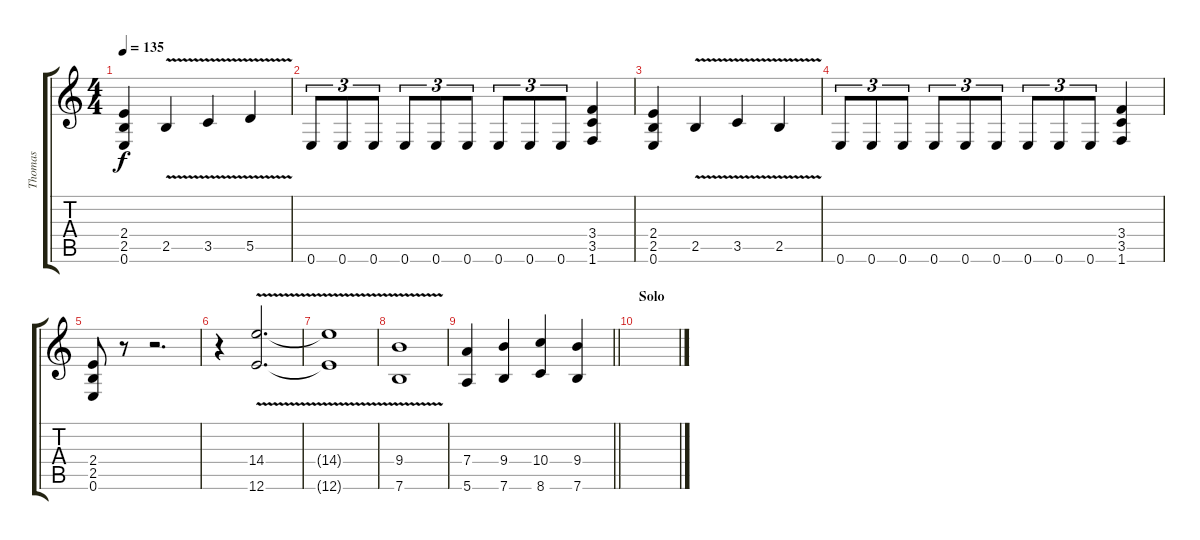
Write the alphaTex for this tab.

\track ("Thomas" "Thomas") {instrument distortionguitar}
\staff {score tabs}
\tuning (E4 B3 G3 D3 A2 E2) {hide}
\ts (4 4)
\tempo 135
\clef g2
\ks c
(2.4 2.5 0.6).4{dy f} 2.5{v}.4 3.5{v}.4 5.5{v}.4 |
0.6.8{tu (3 2)} 0.6.8{tu (3 2)} 0.6.8{tu (3 2)} 0.6.8{tu (3 2)} 0.6.8{tu (3 2)} 0.6.8{tu (3 2)} 0.6.8{tu (3 2)} 0.6.8{tu (3 2)} 0.6.8{tu (3 2)} (3.4 3.5 1.6).4 |
(2.4 2.5 0.6).4 2.5{v}.4 3.5{v}.4 2.5{v}.4 |
0.6.8{tu (3 2)} 0.6.8{tu (3 2)} 0.6.8{tu (3 2)} 0.6.8{tu (3 2)} 0.6.8{tu (3 2)} 0.6.8{tu (3 2)} 0.6.8{tu (3 2)} 0.6.8{tu (3 2)} 0.6.8{tu (3 2)} (3.4 3.5 1.6).4 |
(2.4 2.5 0.6).8 r.8 r.2{d} |
r.4 (14.4{v} 12.6{v}).2{d volume 7} |
(14.4{t} 12.6{t}).1 |
(9.4{v} 7.6{v}).1 |
\barLineRight lightlight
(7.4 5.6).4 (9.4 7.6).4 (10.4 8.6).4 (9.4 7.6).4 |
\section ("" "Solo")
